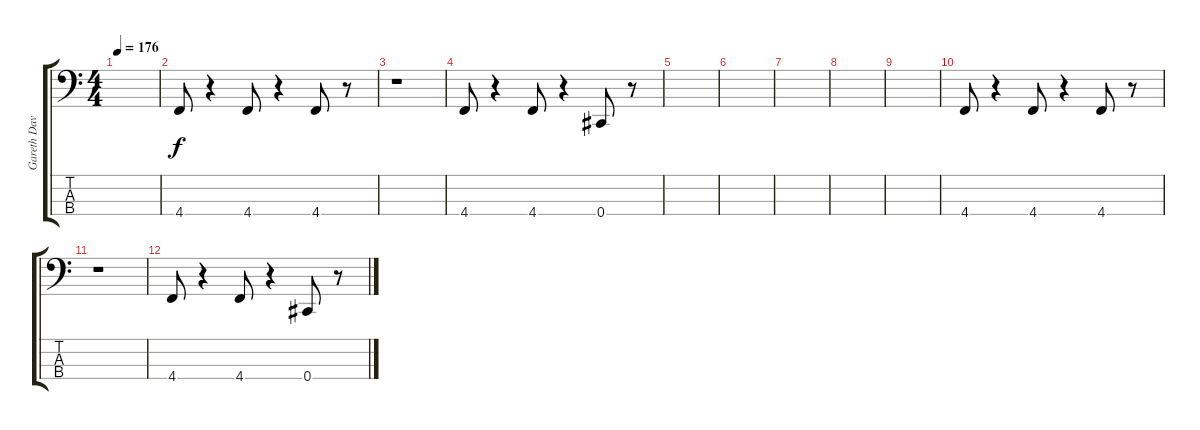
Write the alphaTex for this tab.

\track ("Gareth Davies (bass)" "Gareth Dav") {instrument electricbassfinger}
\staff {score tabs}
\tuning (Gb2 Db2 Ab1 Db1) {hide}
\ts (4 4)
\tempo 176
\clef f4
\ks c
|
4.4.8 r.4 4.4.8 r.4 4.4.8 r.8 |
r.1 |
4.4.8 r.4 4.4.8 r.4 0.4.8 r.8 |
|
|
|
|
|
4.4.8 r.4 4.4.8 r.4 4.4.8 r.8 |
r.1 |
4.4.8 r.4 4.4.8 r.4 0.4.8 r.8
